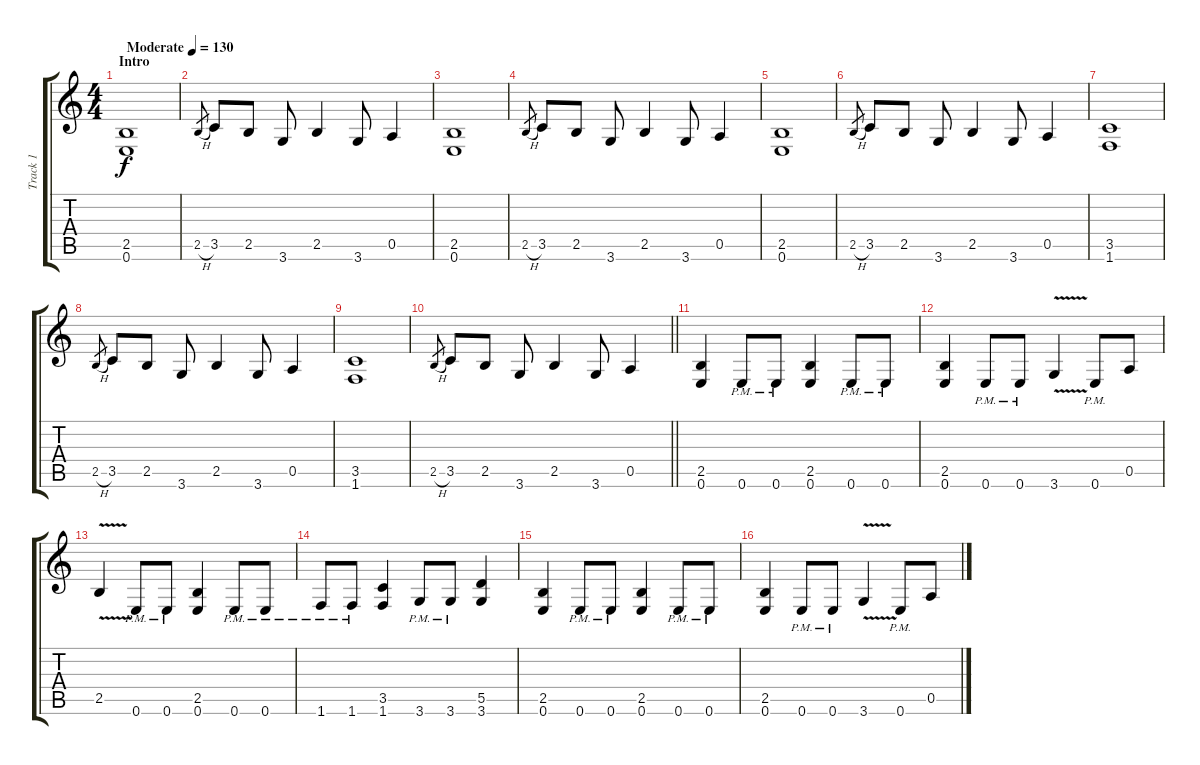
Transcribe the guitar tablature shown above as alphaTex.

\track ("Track 1" "Track 1") {instrument distortionguitar}
\staff {score tabs}
\tuning (E4 B3 G3 D3 A2 E2) {hide}
\ts (4 4)
\section ("" "Intro")
\tempo (130 "Moderate")
\clef g2
\ks c
(2.5 0.6).1{dy f instrument distortionguitar} |
2.5{h}.8{gr} 3.5.8 2.5.8 3.6.8 2.5.4 3.6.8 0.5.4 |
(2.5 0.6).1 |
2.5{h}.8{gr} 3.5.8 2.5.8 3.6.8 2.5.4 3.6.8 0.5.4 |
(2.5 0.6).1 |
2.5{h}.8{gr} 3.5.8 2.5.8 3.6.8 2.5.4 3.6.8 0.5.4 |
(3.5 1.6).1 |
2.5{h}.8{gr} 3.5.8 2.5.8 3.6.8 2.5.4 3.6.8 0.5.4 |
(3.5 1.6).1 |
\barLineRight lightlight
2.5{h}.8{gr} 3.5.8 2.5.8 3.6.8 2.5.4 3.6.8 0.5.4 |
\section ("" "")
(2.5 0.6).4 0.6{pm}.8 0.6{pm}.8 (2.5 0.6).4 0.6{pm}.8 0.6{pm}.8 |
(2.5 0.6).4 0.6{pm}.8 0.6{pm}.8 3.6{v}.4 0.6{pm}.8 0.5.8 |
2.5{v}.4 0.6{pm}.8 0.6{pm}.8 (2.5 0.6).4 0.6{pm}.8 0.6{pm}.8 |
1.6{pm}.8 1.6{pm}.8 (3.5 1.6).4 3.6{pm}.8 3.6{pm}.8 (5.5 3.6).4 |
(2.5 0.6).4 0.6{pm}.8 0.6{pm}.8 (2.5 0.6).4 0.6{pm}.8 0.6{pm}.8 |
(2.5 0.6).4 0.6{pm}.8 0.6{pm}.8 3.6{v}.4 0.6{pm}.8 0.5.8
